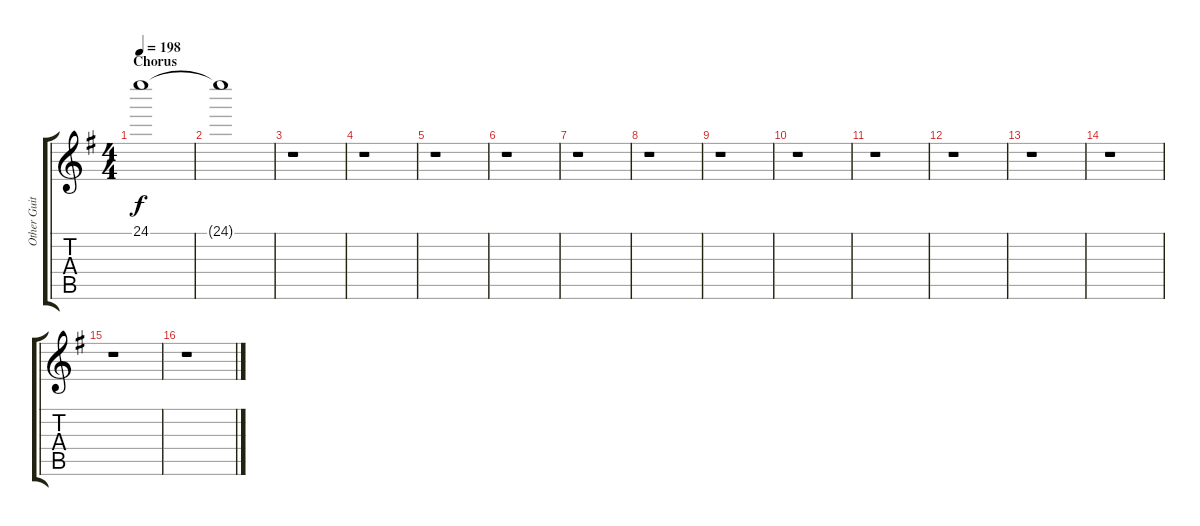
\track ("Other Guitar" "Other Guit") {instrument overdrivenguitar}
\staff {score tabs}
\tuning (E4 B3 G3 D3 A2 E2) {hide}
\ts (4 4)
\section ("" "Chorus")
\tempo 198
\clef g2
\ks g
24.1.1{dy f} |
24.1{t}.1 |
r.1 |
r.1 |
r.1 |
r.1 |
r.1 |
r.1 |
r.1 |
r.1 |
r.1 |
r.1 |
r.1 |
r.1 |
r.1 |
r.1
